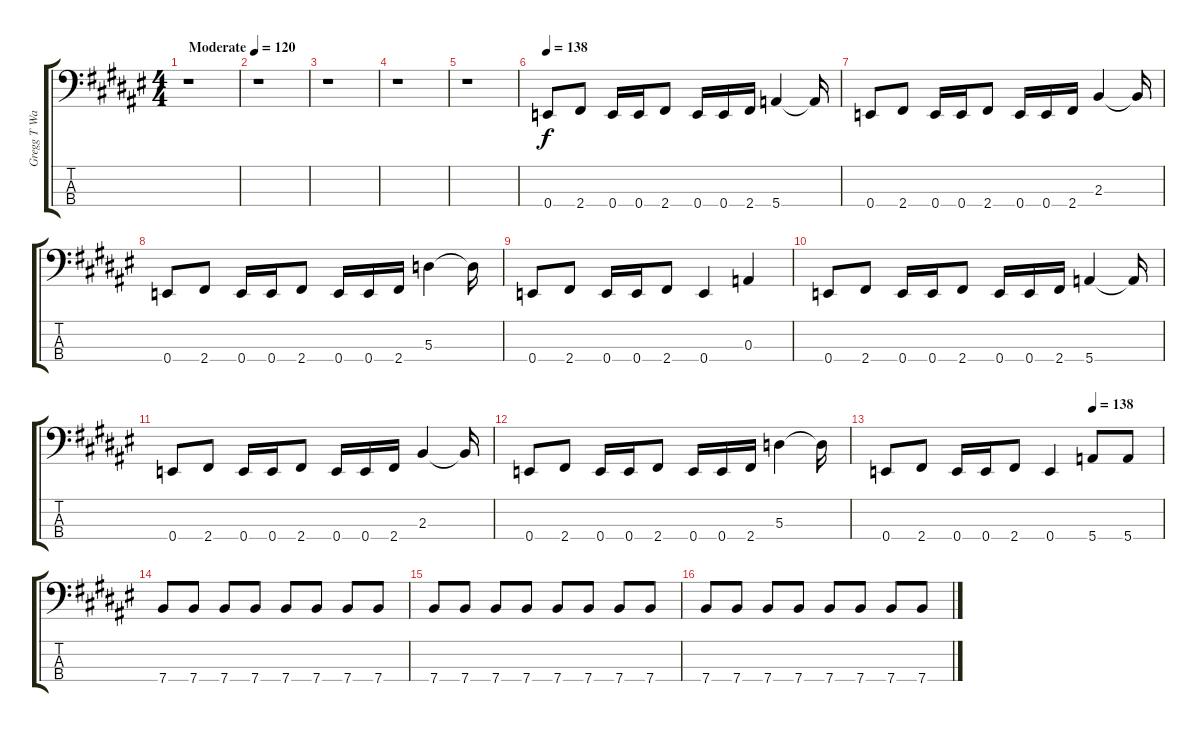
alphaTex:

\track ("Gregg T Walker Bass" "Gregg T Wa") {instrument electricbassfinger}
\staff {score tabs}
\tuning (G2 D2 A1 E1) {hide}
\ts (4 4)
\tempo (120 "Moderate")
\clef f4
\ks f#
r.1{dy f instrument electricbassfinger} |
r.1 |
r.1 |
r.1 |
r.1 |
\tempo 138
0.4.8{instrument electricbassfinger} 2.4.8 0.4.16 0.4.16 2.4.8 0.4.16 0.4.16 2.4.16 5.4.4 5.4{t}.16 |
0.4.8 2.4.8 0.4.16 0.4.16 2.4.8 0.4.16 0.4.16 2.4.16 2.3.4 2.3{t}.16 |
0.4.8 2.4.8 0.4.16 0.4.16 2.4.8 0.4.16 0.4.16 2.4.16 5.3.4 5.3{t}.16 |
0.4.8 2.4.8 0.4.16 0.4.16 2.4.8 0.4.4 0.3.4 |
0.4.8 2.4.8 0.4.16 0.4.16 2.4.8 0.4.16 0.4.16 2.4.16 5.4.4 5.4{t}.16 |
0.4.8 2.4.8 0.4.16 0.4.16 2.4.8 0.4.16 0.4.16 2.4.16 2.3.4 2.3{t}.16 |
0.4.8 2.4.8 0.4.16 0.4.16 2.4.8 0.4.16 0.4.16 2.4.16 5.3.4 5.3{t}.16 |
\tempo (138 0.75)
0.4.8 2.4.8 0.4.16 0.4.16 2.4.8 0.4.4 5.4.8 5.4.8 |
7.4.8 7.4.8 7.4.8 7.4.8 7.4.8 7.4.8 7.4.8 7.4.8 |
7.4.8 7.4.8 7.4.8 7.4.8 7.4.8 7.4.8 7.4.8 7.4.8 |
7.4.8 7.4.8 7.4.8 7.4.8 7.4.8 7.4.8 7.4.8 7.4.8
